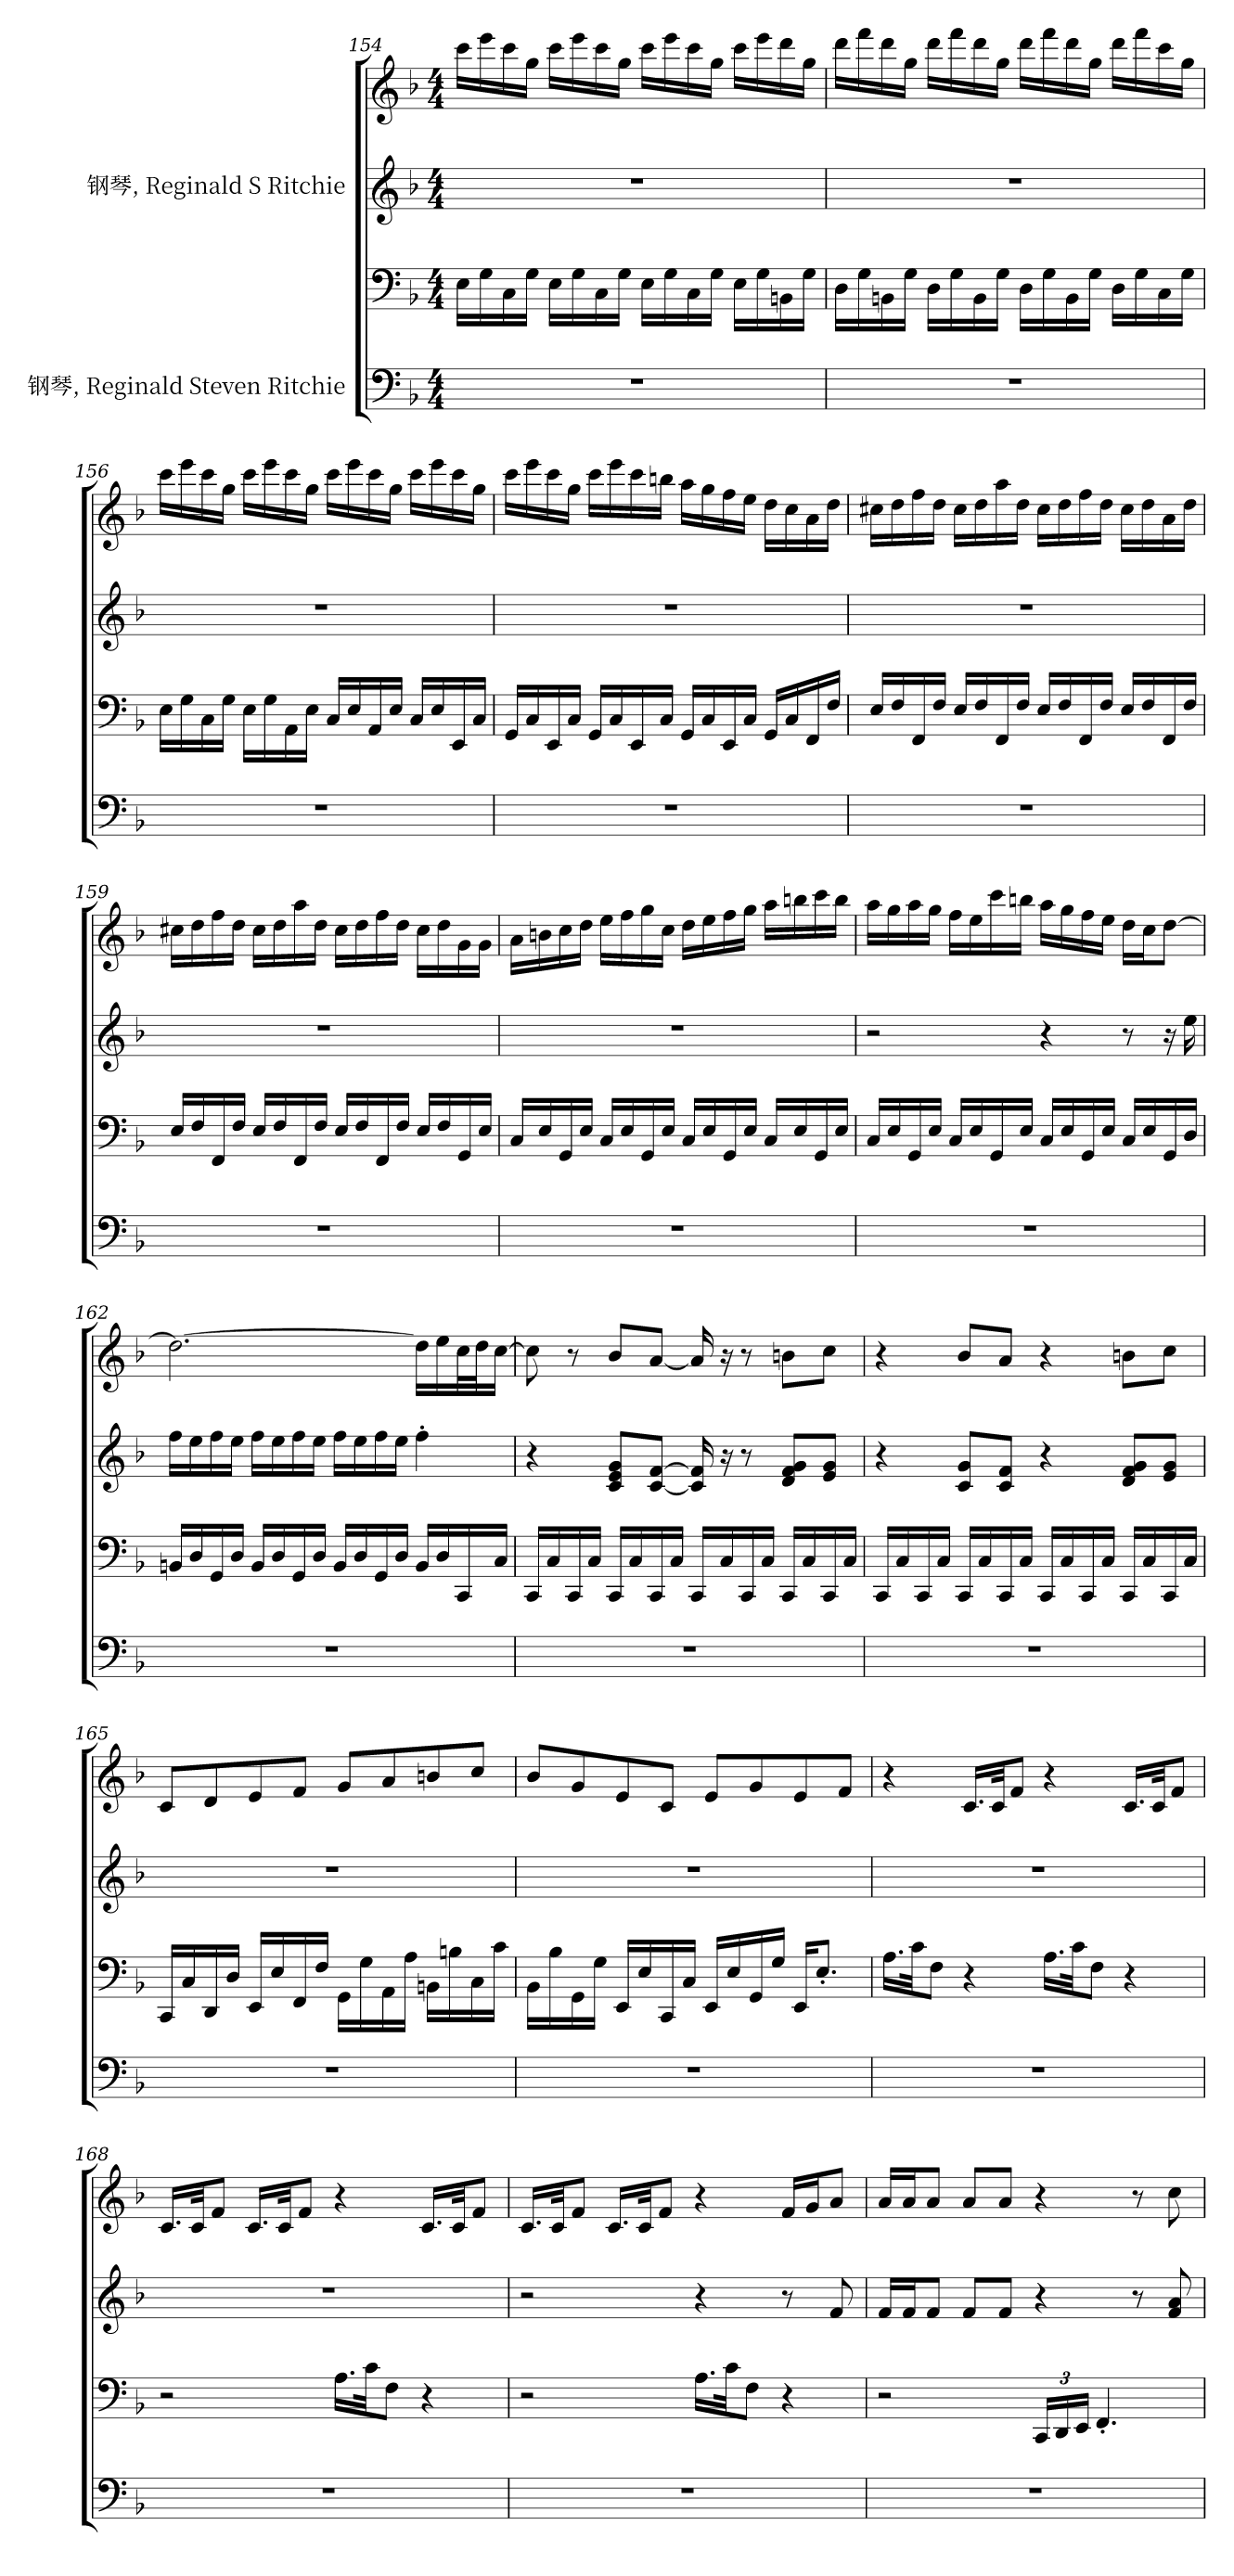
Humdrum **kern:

**kern	**kern	**kern	**kern
*part2	*part2	*part1	*part1
*staff4	*staff3	*staff2	*staff1
*I"钢琴, Reginald Steven Ritchie	*	*I"钢琴, Reginald S Ritchie	*
!!LO:LB:g=z
*clefF4	*clefF4	*clefG2	*clefG2
*k[b-]	*k[b-]	*k[b-]	*k[b-]
*M4/4	*M4/4	*M4/4	*M4/4
=154	=154	=154	=154
1r	16E\LL	1r	16ccc\LL
.	16G\	.	16eee\
.	16C\	.	16ccc\
.	16G\JJ	.	16gg\JJ
.	16E\LL	.	16ccc\LL
.	16G\	.	16eee\
.	16C\	.	16ccc\
.	16G\JJ	.	16gg\JJ
.	16E\LL	.	16ccc\LL
.	16G\	.	16eee\
.	16C\	.	16ccc\
.	16G\JJ	.	16gg\JJ
.	16E\LL	.	16ccc\LL
.	16G\	.	16eee\
.	16BBn\	.	16ddd\
.	16G\JJ	.	16gg\JJ
=155	=155	=155	=155
1r	16D\LL	1r	16ddd\LL
.	16G\	.	16fff\
.	16BBn\	.	16ddd\
.	16G\JJ	.	16gg\JJ
.	16D\LL	.	16ddd\LL
.	16G\	.	16fff\
.	16BB\	.	16ddd\
.	16G\JJ	.	16gg\JJ
.	16D\LL	.	16ddd\LL
.	16G\	.	16fff\
.	16BB\	.	16ddd\
.	16G\JJ	.	16gg\JJ
.	16D\LL	.	16ddd\LL
.	16G\	.	16fff\
.	16C\	.	16ccc\
.	16G\JJ	.	16gg\JJ
!!LO:LB:g=z
=156	=156	=156	=156
1r	16E\LL	1r	16ccc\LL
.	16G\	.	16eee\
.	16C\	.	16ccc\
.	16G\JJ	.	16gg\JJ
.	16E\LL	.	16ccc\LL
.	16G\	.	16eee\
.	16AA\	.	16ccc\
.	16E\JJ	.	16gg\JJ
.	16C/LL	.	16ccc\LL
.	16E/	.	16eee\
.	16AA/	.	16ccc\
.	16E/JJ	.	16gg\JJ
.	16C/LL	.	16ccc\LL
.	16E/	.	16eee\
.	16EE/	.	16ccc\
.	16C/JJ	.	16gg\JJ
=157	=157	=157	=157
1r	16GG/LL	1r	16ccc\LL
.	16C/	.	16eee\
.	16EE/	.	16ccc\
.	16C/JJ	.	16gg\JJ
.	16GG/LL	.	16ccc\LL
.	16C/	.	16eee\
.	16EE/	.	16ccc\
.	16C/JJ	.	16bbn\JJ
.	16GG/LL	.	16aa\LL
.	16C/	.	16gg\
.	16EE/	.	16ff\
.	16C/JJ	.	16ee\JJ
.	16GG/LL	.	16dd\LL
.	16C/	.	16cc\
.	16FF/	.	16a\
.	16F/JJ	.	16dd\JJ
!!LO:PB:g=z
=158	=158	=158	=158
1r	16E/LL	1r	16cc#X\LL
.	16F/	.	16dd\
.	16FF/	.	16ff\
.	16F/JJ	.	16dd\JJ
.	16E/LL	.	16cc#\LL
.	16F/	.	16dd\
.	16FF/	.	16aa\
.	16F/JJ	.	16dd\JJ
.	16E/LL	.	16cc#\LL
.	16F/	.	16dd\
.	16FF/	.	16ff\
.	16F/JJ	.	16dd\JJ
.	16E/LL	.	16cc#\LL
.	16F/	.	16dd\
.	16FF/	.	16a\
.	16F/JJ	.	16dd\JJ
=159	=159	=159	=159
1r	16E/LL	1r	16cc#X\LL
.	16F/	.	16dd\
.	16FF/	.	16ff\
.	16F/JJ	.	16dd\JJ
.	16E/LL	.	16cc#\LL
.	16F/	.	16dd\
.	16FF/	.	16aa\
.	16F/JJ	.	16dd\JJ
.	16E/LL	.	16cc#\LL
.	16F/	.	16dd\
.	16FF/	.	16ff\
.	16F/JJ	.	16dd\JJ
.	16E/LL	.	16cc#\LL
.	16F/	.	16dd\
.	16GG/	.	16g\
.	16E/JJ	.	16g\JJ
!!LO:LB:g=z
=160	=160	=160	=160
1r	16C/LL	1r	16a\LL
.	16E/	.	16bn\
.	16GG/	.	16cc\
.	16E/JJ	.	16dd\JJ
.	16C/LL	.	16ee\LL
.	16E/	.	16ff\
.	16GG/	.	16gg\
.	16E/JJ	.	16cc\JJ
.	16C/LL	.	16dd\LL
.	16E/	.	16ee\
.	16GG/	.	16ff\
.	16E/JJ	.	16gg\JJ
.	16C/LL	.	16aa\LL
.	16E/	.	16bbn\
.	16GG/	.	16ccc\
.	16E/JJ	.	16bb\JJ
=161	=161	=161	=161
1r	16C/LL	2r	16aa\LL
.	16E/	.	16gg\
.	16GG/	.	16aa\
.	16E/JJ	.	16gg\JJ
.	16C/LL	.	16ff\LL
.	16E/	.	16ee\
.	16GG/	.	16ccc\
.	16E/JJ	.	16bbn\JJ
.	16C/LL	4r	16aa\LL
.	16E/	.	16gg\
.	16GG/	.	16ff\
.	16E/JJ	.	16ee\JJ
.	16C/LL	8r	16dd\LL
.	16E/	.	16cc\J
.	16GG/	16r	[8dd\J
.	16D/JJ	16ee\	.
!!LO:LB:g=z
=162	=162	=162	=162
1r	16BBn/LL	16ff\LL	2.dd\_
.	16D/	16ee\	.
.	16GG/	16ff\	.
.	16D/JJ	16ee\JJ	.
.	16BB/LL	16ff\LL	.
.	16D/	16ee\	.
.	16GG/	16ff\	.
.	16D/JJ	16ee\JJ	.
.	16BB/LL	16ff\LL	.
.	16D/	16ee\	.
.	16GG/	16ff\	.
.	16D/JJ	16ee\JJ	.
.	16BB/LL	4ff'\	16dd\LL]
.	16D/	.	16ee\
.	16CC/	.	32cc\L
.	.	.	32dd\J
.	16C/JJ	.	[16cc\JJ
=163	=163	=163	=163
1r	16CC/LL	4r	8cc\]
.	16C/	.	.
.	16CC/	.	8r
.	16C/JJ	.	.
.	16CC/LL	8c/ 8e/ 8g/L	8b-/L
.	16C/	.	.
.	16CC/	[8c/ [8f/J	[8a/J
.	16C/JJ	.	.
.	16CC/LL	16c/] 16f/]	16a/]
.	16C/	16r	16r
.	16CC/	8r	8r
.	16C/JJ	.	.
.	16CC/LL	8d/ 8f/ 8g/L	8bn\L
.	16C/	.	.
.	16CC/	8e/ 8g/J	8cc\J
.	16C/JJ	.	.
!!LO:PB:g=z
=164	=164	=164	=164
1r	16CC/LL	4r	4r
.	16C/	.	.
.	16CC/	.	.
.	16C/JJ	.	.
.	16CC/LL	8c/ 8g/L	8b-/L
.	16C/	.	.
.	16CC/	8c/ 8f/J	8a/J
.	16C/JJ	.	.
.	16CC/LL	4r	4r
.	16C/	.	.
.	16CC/	.	.
.	16C/JJ	.	.
.	16CC/LL	8d/ 8f/ 8g/L	8bn\L
.	16C/	.	.
.	16CC/	8e/ 8g/J	8cc\J
.	16C/JJ	.	.
=165	=165	=165	=165
1r	16CC/LL	1r	8c/L
.	16C/	.	.
.	16DD/	.	8d/
.	16D/JJ	.	.
.	16EE/LL	.	8e/
.	16E/	.	.
.	16FF/	.	8f/J
.	16F/JJ	.	.
.	16GG\LL	.	8g/L
.	16G\	.	.
.	16AA\	.	8a/
.	16A\JJ	.	.
.	16BBn\LL	.	8bn/
.	16Bn\	.	.
.	16C\	.	8cc/J
.	16c\JJ	.	.
!!LO:LB:g=z
=166	=166	=166	=166
1r	16BB-\LL	1r	8b-/L
.	16B-\	.	.
.	16GG\	.	8g/
.	16G\JJ	.	.
.	16EE/LL	.	8e/
.	16E/	.	.
.	16CC/	.	8c/J
.	16C/JJ	.	.
.	16EE/LL	.	8e/L
.	16E/	.	.
.	16GG/	.	8g/
.	16G/JJ	.	.
.	16EE/KL	.	8e/
.	8.E'/J	.	.
*	*	*	*MM130
.	.	.	8f/J
=167	=167	=167	=167
1r	16.A\LL	1r	4r
.	32c\JK	.	.
.	8F\J	.	.
.	4r	.	16.c/LL
.	.	.	32c/JK
.	.	.	8f/J
.	16.A\LL	.	4r
.	32c\JK	.	.
.	8F\J	.	.
.	4r	.	16.c/LL
.	.	.	32c/JK
.	.	.	8f/J
!!LO:LB:g=z
=168	=168	=168	=168
1r	2r	1r	16.c/LL
.	.	.	32c/JK
.	.	.	8f/J
.	.	.	16.c/LL
.	.	.	32c/JK
.	.	.	8f/J
.	16.A\LL	.	4r
.	32c\JK	.	.
.	8F\J	.	.
.	4r	.	16.c/LL
.	.	.	32c/JK
.	.	.	8f/J
=169	=169	=169	=169
1r	2r	2r	16.c/LL
.	.	.	32c/JK
.	.	.	8f/J
.	.	.	16.c/LL
.	.	.	32c/JK
.	.	.	8f/J
.	16.A\LL	4r	4r
.	32c\JK	.	.
.	8F\J	.	.
.	4r	8r	16f/LL
.	.	.	16g/J
.	.	8f/	8a/J
=170	=170	=170	=170
1r	2r	16f/LL	16a/LL
.	.	16f/J	16a/J
.	.	8f/J	8a/J
.	.	8f/L	8a/L
.	.	8f/J	8a/J
*	*Xbrackettup	*	*
.	24CC/LL	4r	4r
.	24DD/	.	.
.	24EE/JJ	.	.
.	4.FF'/	.	.
.	.	8r	8r
.	.	8f/ 8a/	8cc\
=	=	=	=
*-	*-	*-	*-
